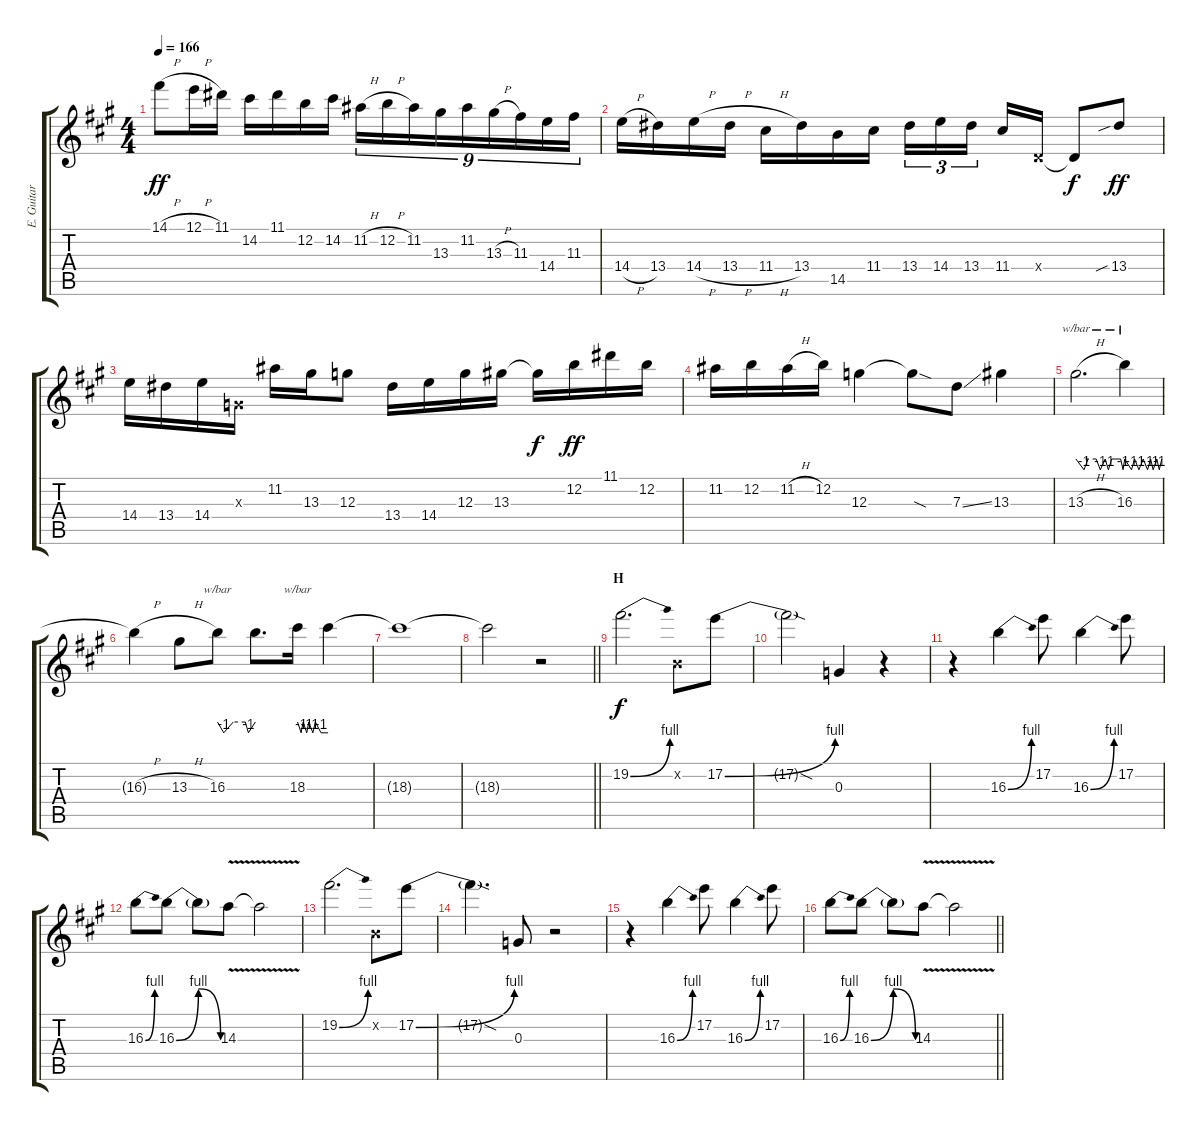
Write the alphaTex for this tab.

\track ("E. Guitar I" "E. Guitar ") {instrument overdrivenguitar}
\staff {score tabs}
\tuning (E4 B3 G3 D3 A2 E2) {hide}
\ts (4 4)
\tempo 166
\clef g2
\ks a
14.1{h}.8{dy ff} 12.1{h}.16 11.1.16 14.2.16 11.1.16 12.2.16 14.2.16 11.2{h}.16{tu (9 8)} 12.2{h}.16{tu (9 8)} 11.2.16{tu (9 8)} 13.3.16{tu (9 8)} 11.2.16{tu (9 8)} 13.3{h}.16{tu (9 8)} 11.3.16{tu (9 8)} 14.4.16{tu (9 8)} 11.3.16{tu (9 8)} |
14.4{h}.16 13.4.16 14.4{h}.16 13.4{h}.16 11.4{h}.16 13.4.16 14.5.16 11.4.16 13.4.16{tu (3 2)} 14.4.16{tu (3 2)} 13.4.16{tu (3 2) beam splitsecondary} 11.4.16 0.4{x}.16 0.4{t}.8{dy f} 13.4{sib}.8{dy ff} |
14.4.16 13.4.16 14.4.16 0.3{x}.16 11.2.16 13.3.16 12.3.8 13.4.16 14.4.16 12.3.16 13.3.16 13.3{t}.16{dy f} 12.2.16{dy ff} 11.1.16 12.2.16 |
11.2.16 12.2.16 11.2{h}.16 12.2.16 12.3.4 12.3{sod t}.8 7.3{ss}.8 13.3.4 |
13.3{h}.2{d tbe (custom default 0 0 10 -4 15 0 25 0 30 -4 36 0 40 -4 44 0 49 0 55 0 58 -4 60 0)} 16.3.4{tbe (custom default 0 0 11 -4 16 0 23 -4 30 0 37 -4 42 0 46 -4 52 0 56 -4 60 0)} |
16.3{h t}.4 13.3{h}.8 16.3.8{tbe (custom default 0 0 10 -4 25 0 44 0 49 -4 60 0)} 16.3{t}.8{d} 18.3.16{tbe (custom default 0 0 7 -4 11 0 18 -4 22 0 30 -4 35 0 46 -4 60 -4)} 18.3{t}.4 |
18.3{t}.1 |
\barLineRight lightlight
18.3{t}.2 r.2 |
\section ("" "H")
19.2{be (bend 0 0 60 4)}.2{d dy f} 0.2{x}.8 17.2{be (bend 0 0 60 4)}.8 |
17.2{sod t}.2 0.3.4 r.4 |
r.4 16.3{be (bend 0 0 60 4)}.4 17.2.8 16.3{be (bend 0 0 60 4)}.4 17.2.8 |
16.3{be (bend 0 0 60 4)}.8 16.3{be (bendrelease 0 0 20 4 40 4 60 0)}.8 16.3{t}.8 14.3{v}.8 14.3{t}.2 |
19.2{be (bend 0 0 60 4)}.2{d} 0.2{x}.8 17.2{be (bend 0 0 60 4)}.8 |
17.2{sod t}.4{d} 0.3.8 r.2 |
r.4 16.3{be (bend 0 0 60 4)}.4 17.2.8 16.3{be (bend 0 0 60 4)}.4 17.2.8 |
\barLineRight lightlight
16.3{be (bend 0 0 60 4)}.8 16.3{be (bendrelease 0 0 20 4 40 4 60 0)}.8 16.3{t}.8 14.3{v}.8 14.3{t}.2
